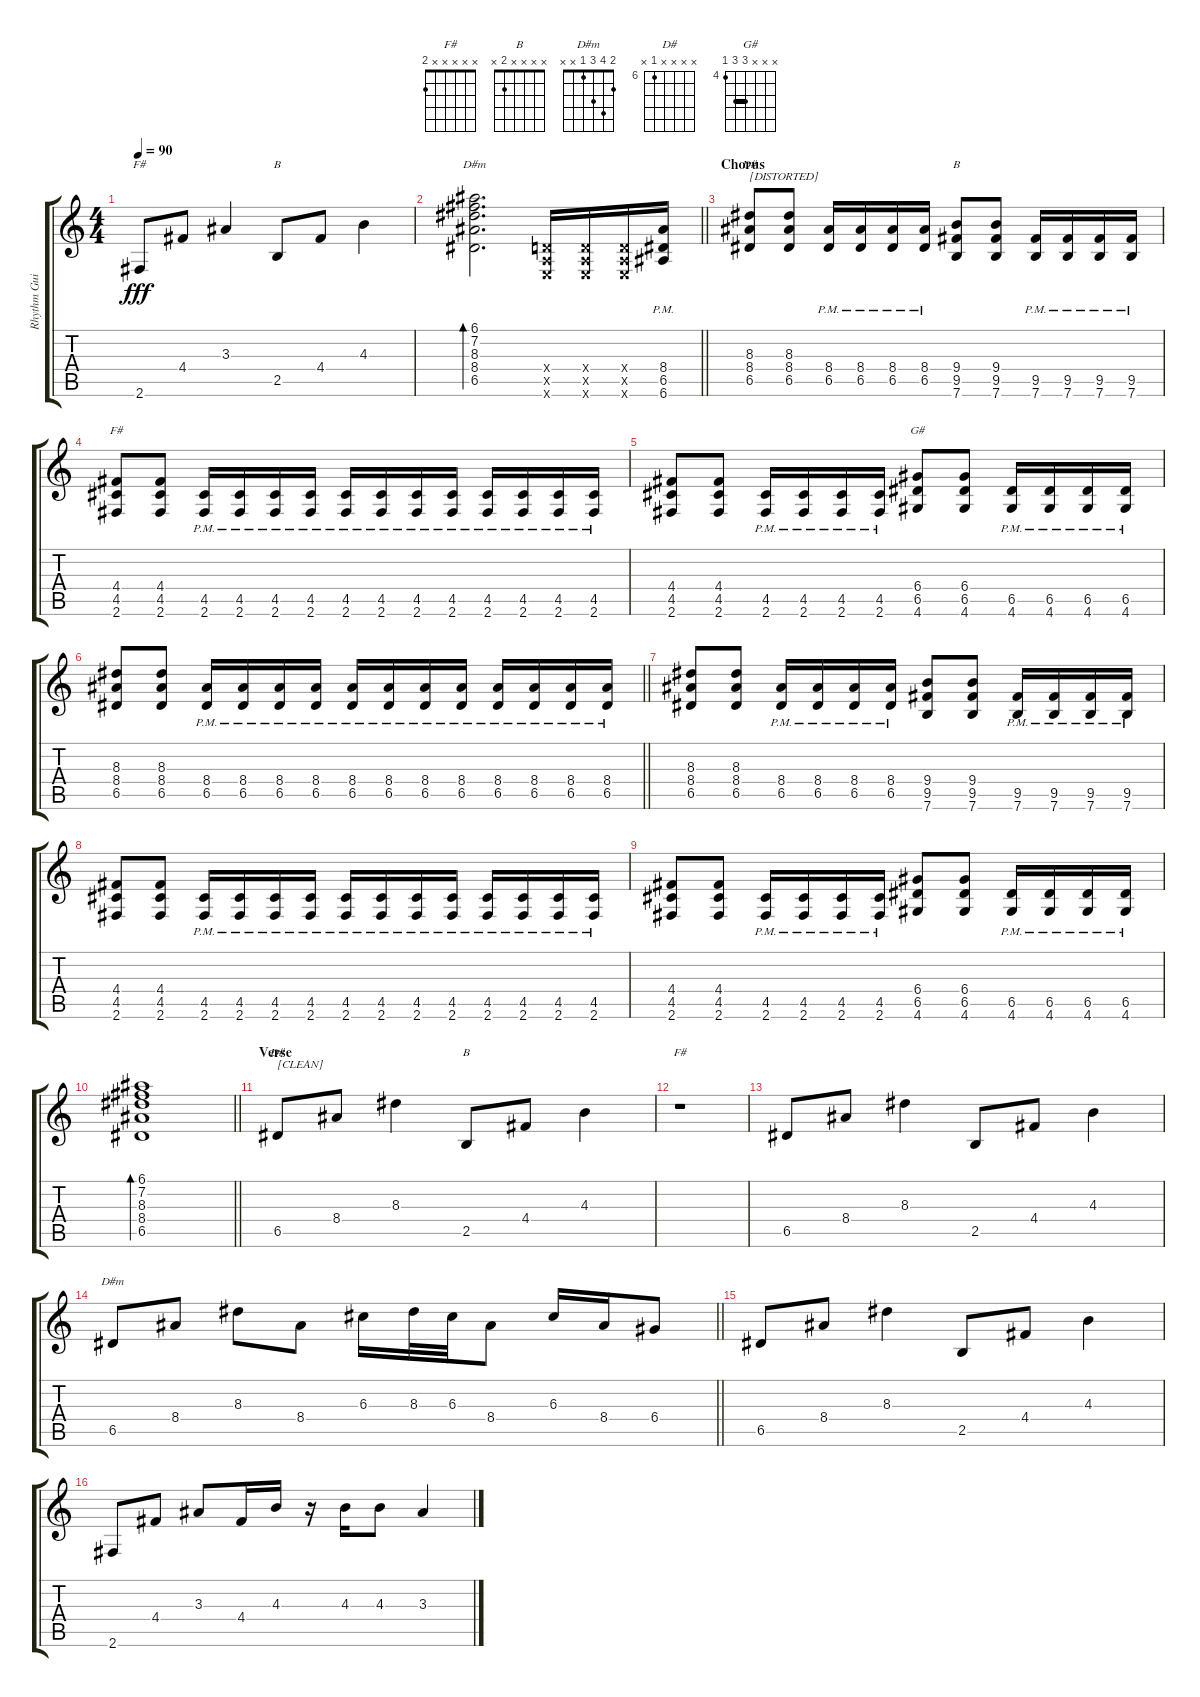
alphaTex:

\track ("Rhythm Guitar" "Rhythm Gui") {instrument electricguitarjazz}
\staff {score tabs}
\tuning (E4 B3 G3 D3 A2 E2) {hide}
\chord ("F#" x x 3 4 4 2)
\chord ("B" x x 4 4 2 x) {barre 4}
\chord ("D#m" 6 7 8 8 6 x) {firstfret 6 barre 6}
\chord ("D#" x x 8 8 6 x) {firstfret 6 barre 8}
\chord ("B" x x x 9 9 7) {firstfret 7 barre 9}
\chord ("F#" x x x 4 4 2) {barre 4}
\chord ("G#" x x x 6 6 4) {firstfret 4 barre 6}
\chord ("D#" x x x x 6 x) {firstfret 6}
\chord ("B" x x x x 2 x)
\chord ("F#" x x x x x 2)
\chord ("D#m" 2 4 3 1 x x)
\ts (4 4)
\tempo 90
\clef g2
\ks c
2.6.8{ch "F#" dy fff} 4.4.8 3.3.4 2.5.8{ch "B"} 4.4.8 4.3.4 |
\barLineRight lightlight
(6.1 7.2 8.3 8.4 6.5).2{d bd 60 ch "D#m"} (0.4{x} 0.5{x} 0.6{x}).16{instrument distortionguitar} (0.4{x} 0.5{x} 0.6{x}).16 (0.4{x} 0.5{x} 0.6{x}).16 (8.4{pm} 6.5{pm} 6.6{pm}).16 |
\section ("" "Chorus")
(8.3 8.4 6.5).8{ch "D#" txt "[DISTORTED]" instrument distortionguitar} (8.3 8.4 6.5).8 (8.4{pm} 6.5{pm}).16 (8.4{pm} 6.5{pm}).16 (8.4{pm} 6.5{pm}).16 (8.4{pm} 6.5{pm}).16 (9.4 9.5 7.6).8{ch "B"} (9.4 9.5 7.6).8 (9.5{pm} 7.6{pm}).16 (9.5{pm} 7.6{pm}).16 (9.5{pm} 7.6{pm}).16 (9.5{pm} 7.6{pm}).16 |
(4.4 4.5 2.6).8{ch "F#"} (4.4 4.5 2.6).8 (4.5{pm} 2.6{pm}).16 (4.5{pm} 2.6{pm}).16 (4.5{pm} 2.6{pm}).16 (4.5{pm} 2.6{pm}).16 (4.5{pm} 2.6{pm}).16 (4.5{pm} 2.6{pm}).16 (4.5{pm} 2.6{pm}).16 (4.5{pm} 2.6{pm}).16 (4.5{pm} 2.6{pm}).16 (4.5{pm} 2.6{pm}).16 (4.5{pm} 2.6{pm}).16 (4.5{pm} 2.6{pm}).16 |
(4.4 4.5 2.6).8 (4.4 4.5 2.6).8 (4.5{pm} 2.6{pm}).16 (4.5{pm} 2.6{pm}).16 (4.5{pm} 2.6{pm}).16 (4.5{pm} 2.6{pm}).16 (6.4 6.5 4.6).8{ch "G#"} (6.4 6.5 4.6).8 (6.5{pm} 4.6{pm}).16 (6.5{pm} 4.6{pm}).16 (6.5{pm} 4.6{pm}).16 (6.5{pm} 4.6{pm}).16 |
\barLineRight lightlight
(8.3 8.4 6.5).8 (8.3 8.4 6.5).8 (8.4{pm} 6.5{pm}).16 (8.4{pm} 6.5{pm}).16 (8.4{pm} 6.5{pm}).16 (8.4{pm} 6.5{pm}).16 (8.4{pm} 6.5{pm}).16 (8.4{pm} 6.5{pm}).16 (8.4{pm} 6.5{pm}).16 (8.4{pm} 6.5{pm}).16 (8.4{pm} 6.5{pm}).16 (8.4{pm} 6.5{pm}).16 (8.4{pm} 6.5{pm}).16 (8.4{pm} 6.5{pm}).16 |
(8.3 8.4 6.5).8 (8.3 8.4 6.5).8 (8.4{pm} 6.5{pm}).16 (8.4{pm} 6.5{pm}).16 (8.4{pm} 6.5{pm}).16 (8.4{pm} 6.5{pm}).16 (9.4 9.5 7.6).8 (9.4 9.5 7.6).8 (9.5{pm} 7.6{pm}).16 (9.5{pm} 7.6{pm}).16 (9.5{pm} 7.6{pm}).16 (9.5{pm} 7.6{pm}).16 |
(4.4 4.5 2.6).8 (4.4 4.5 2.6).8 (4.5{pm} 2.6{pm}).16 (4.5{pm} 2.6{pm}).16 (4.5{pm} 2.6{pm}).16 (4.5{pm} 2.6{pm}).16 (4.5{pm} 2.6{pm}).16 (4.5{pm} 2.6{pm}).16 (4.5{pm} 2.6{pm}).16 (4.5{pm} 2.6{pm}).16 (4.5{pm} 2.6{pm}).16 (4.5{pm} 2.6{pm}).16 (4.5{pm} 2.6{pm}).16 (4.5{pm} 2.6{pm}).16 |
(4.4 4.5 2.6).8 (4.4 4.5 2.6).8 (4.5{pm} 2.6{pm}).16 (4.5{pm} 2.6{pm}).16 (4.5{pm} 2.6{pm}).16 (4.5{pm} 2.6{pm}).16 (6.4 6.5 4.6).8 (6.4 6.5 4.6).8 (6.5{pm} 4.6{pm}).16 (6.5{pm} 4.6{pm}).16 (6.5{pm} 4.6{pm}).16 (6.5{pm} 4.6{pm}).16 |
\barLineRight lightlight
(6.1 7.2 8.3 8.4 6.5).1{bd 120} |
\section ("" "Verse")
6.5.8{ch "D#" txt "[CLEAN]" instrument electricguitarjazz} 8.4.8 8.3.4 2.5.8{ch "B"} 4.4.8 4.3.4 |
r.1{ch "F#"} |
6.5.8 8.4.8 8.3.4 2.5.8 4.4.8 4.3.4 |
\barLineRight lightlight
6.5.8{ch "D#m"} 8.4.8 8.3.8 8.4.8 6.3.16 8.3.32 6.3.32 8.4.8 6.3.16 8.4.16 6.4.8 |
6.5.8 8.4.8 8.3.4 2.5.8 4.4.8 4.3.4 |
2.6.8 4.4.8 3.3.8 4.4.16 4.3.16 r.16 4.3.16 4.3.8 3.3.4
